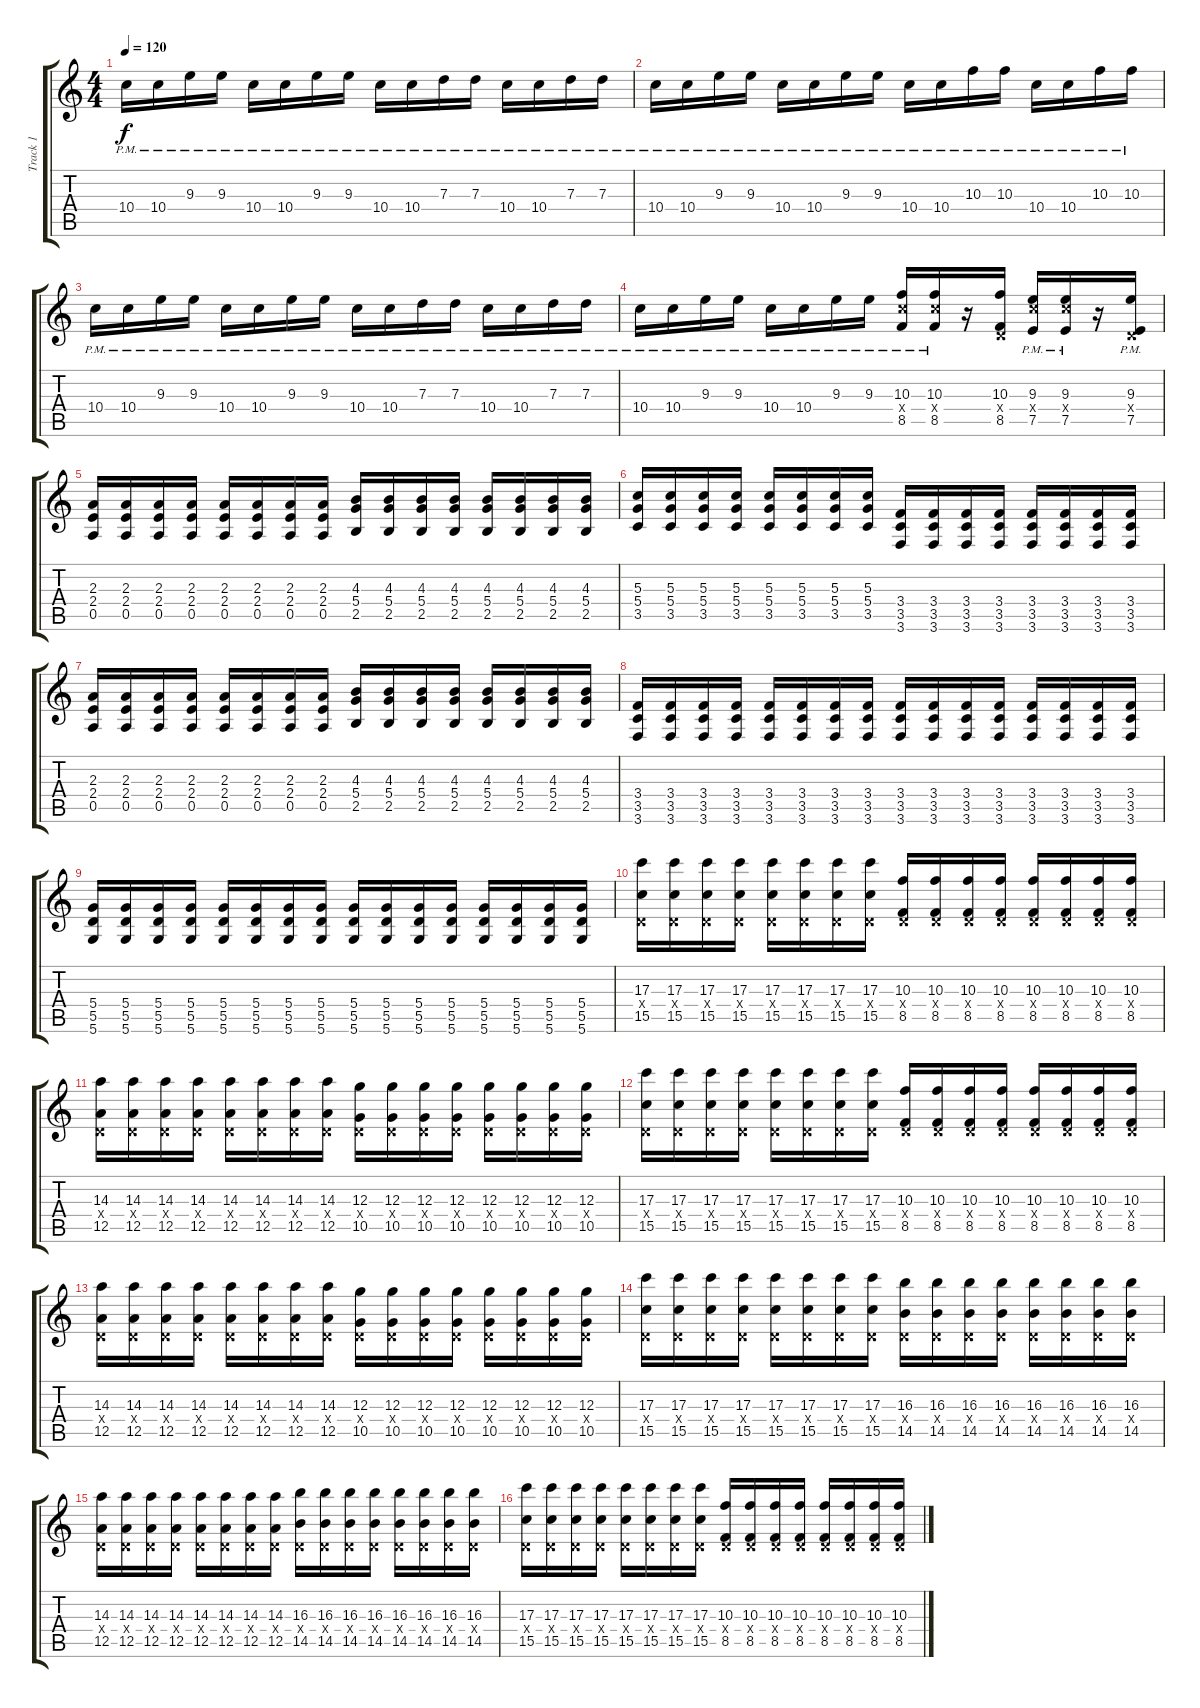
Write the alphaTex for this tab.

\track ("Track 1" "Track 1") {instrument distortionguitar}
\staff {score tabs}
\tuning (E4 B3 G3 D3 A2 D2) {hide}
\ts (4 4)
\tempo 120
\clef g2
\ks c
10.4{pm}.16{dy f} 10.4{pm}.16 9.3{pm}.16 9.3{pm}.16 10.4{pm}.16 10.4{pm}.16 9.3{pm}.16 9.3{pm}.16 10.4{pm}.16 10.4{pm}.16 7.3{pm}.16 7.3{pm}.16 10.4{pm}.16 10.4{pm}.16 7.3{pm}.16 7.3{pm}.16 |
10.4{pm}.16 10.4{pm}.16 9.3{pm}.16 9.3{pm}.16 10.4{pm}.16 10.4{pm}.16 9.3{pm}.16 9.3{pm}.16 10.4{pm}.16 10.4{pm}.16 10.3{pm}.16 10.3{pm}.16 10.4{pm}.16 10.4{pm}.16 10.3{pm}.16 10.3{pm}.16 |
10.4{pm}.16 10.4{pm}.16 9.3{pm}.16 9.3{pm}.16 10.4{pm}.16 10.4{pm}.16 9.3{pm}.16 9.3{pm}.16 10.4{pm}.16 10.4{pm}.16 7.3{pm}.16 7.3{pm}.16 10.4{pm}.16 10.4{pm}.16 7.3{pm}.16 7.3{pm}.16 |
10.4{pm}.16 10.4{pm}.16 9.3{pm}.16 9.3{pm}.16 10.4{pm}.16 10.4{pm}.16 9.3{pm}.16 9.3{pm}.16 (10.3 10.4{pm x} 8.5).16 (10.3 10.4{pm x} 8.5).16 r.16 (10.3 0.4{x} 8.5).16 (9.3 10.4{pm x} 7.5).16 (9.3 10.4{pm x} 7.5).16 r.16 (9.3{pm} 0.4{x} 7.5).16 |
(2.3 2.4 0.5).16 (2.3 2.4 0.5).16 (2.3 2.4 0.5).16 (2.3 2.4 0.5).16 (2.3 2.4 0.5).16 (2.3 2.4 0.5).16 (2.3 2.4 0.5).16 (2.3 2.4 0.5).16 (4.3 5.4 2.5).16 (4.3 5.4 2.5).16 (4.3 5.4 2.5).16 (4.3 5.4 2.5).16 (4.3 5.4 2.5).16 (4.3 5.4 2.5).16 (4.3 5.4 2.5).16 (4.3 5.4 2.5).16 |
(5.3 5.4 3.5).16 (5.3 5.4 3.5).16 (5.3 5.4 3.5).16 (5.3 5.4 3.5).16 (5.3 5.4 3.5).16 (5.3 5.4 3.5).16 (5.3 5.4 3.5).16 (5.3 5.4 3.5).16 (3.4 3.5 3.6).16 (3.4 3.5 3.6).16 (3.4 3.5 3.6).16 (3.4 3.5 3.6).16 (3.4 3.5 3.6).16 (3.4 3.5 3.6).16 (3.4 3.5 3.6).16 (3.4 3.5 3.6).16 |
(2.3 2.4 0.5).16 (2.3 2.4 0.5).16 (2.3 2.4 0.5).16 (2.3 2.4 0.5).16 (2.3 2.4 0.5).16 (2.3 2.4 0.5).16 (2.3 2.4 0.5).16 (2.3 2.4 0.5).16 (4.3 5.4 2.5).16 (4.3 5.4 2.5).16 (4.3 5.4 2.5).16 (4.3 5.4 2.5).16 (4.3 5.4 2.5).16 (4.3 5.4 2.5).16 (4.3 5.4 2.5).16 (4.3 5.4 2.5).16 |
(3.4 3.5 3.6).16 (3.4 3.5 3.6).16 (3.4 3.5 3.6).16 (3.4 3.5 3.6).16 (3.4 3.5 3.6).16 (3.4 3.5 3.6).16 (3.4 3.5 3.6).16 (3.4 3.5 3.6).16 (3.4 3.5 3.6).16 (3.4 3.5 3.6).16 (3.4 3.5 3.6).16 (3.4 3.5 3.6).16 (3.4 3.5 3.6).16 (3.4 3.5 3.6).16 (3.4 3.5 3.6).16 (3.4 3.5 3.6).16 |
(5.4 5.5 5.6).16 (5.4 5.5 5.6).16 (5.4 5.5 5.6).16 (5.4 5.5 5.6).16 (5.4 5.5 5.6).16 (5.4 5.5 5.6).16 (5.4 5.5 5.6).16 (5.4 5.5 5.6).16 (5.4 5.5 5.6).16 (5.4 5.5 5.6).16 (5.4 5.5 5.6).16 (5.4 5.5 5.6).16 (5.4 5.5 5.6).16 (5.4 5.5 5.6).16 (5.4 5.5 5.6).16 (5.4 5.5 5.6).16 |
(17.3 0.4{x} 15.5).16 (17.3 0.4{x} 15.5).16 (17.3 0.4{x} 15.5).16 (17.3 0.4{x} 15.5).16 (17.3 0.4{x} 15.5).16 (17.3 0.4{x} 15.5).16 (17.3 0.4{x} 15.5).16 (17.3 0.4{x} 15.5).16 (10.3 0.4{x} 8.5).16 (10.3 0.4{x} 8.5).16 (10.3 0.4{x} 8.5).16 (10.3 0.4{x} 8.5).16 (10.3 0.4{x} 8.5).16 (10.3 0.4{x} 8.5).16 (10.3 0.4{x} 8.5).16 (10.3 0.4{x} 8.5).16 |
(14.3 0.4{x} 12.5).16 (14.3 0.4{x} 12.5).16 (14.3 0.4{x} 12.5).16 (14.3 0.4{x} 12.5).16 (14.3 0.4{x} 12.5).16 (14.3 0.4{x} 12.5).16 (14.3 0.4{x} 12.5).16 (14.3 0.4{x} 12.5).16 (12.3 0.4{x} 10.5).16 (12.3 0.4{x} 10.5).16 (12.3 0.4{x} 10.5).16 (12.3 0.4{x} 10.5).16 (12.3 0.4{x} 10.5).16 (12.3 0.4{x} 10.5).16 (12.3 0.4{x} 10.5).16 (12.3 0.4{x} 10.5).16 |
(17.3 0.4{x} 15.5).16 (17.3 0.4{x} 15.5).16 (17.3 0.4{x} 15.5).16 (17.3 0.4{x} 15.5).16 (17.3 0.4{x} 15.5).16 (17.3 0.4{x} 15.5).16 (17.3 0.4{x} 15.5).16 (17.3 0.4{x} 15.5).16 (10.3 0.4{x} 8.5).16 (10.3 0.4{x} 8.5).16 (10.3 0.4{x} 8.5).16 (10.3 0.4{x} 8.5).16 (10.3 0.4{x} 8.5).16 (10.3 0.4{x} 8.5).16 (10.3 0.4{x} 8.5).16 (10.3 0.4{x} 8.5).16 |
(14.3 0.4{x} 12.5).16 (14.3 0.4{x} 12.5).16 (14.3 0.4{x} 12.5).16 (14.3 0.4{x} 12.5).16 (14.3 0.4{x} 12.5).16 (14.3 0.4{x} 12.5).16 (14.3 0.4{x} 12.5).16 (14.3 0.4{x} 12.5).16 (12.3 0.4{x} 10.5).16 (12.3 0.4{x} 10.5).16 (12.3 0.4{x} 10.5).16 (12.3 0.4{x} 10.5).16 (12.3 0.4{x} 10.5).16 (12.3 0.4{x} 10.5).16 (12.3 0.4{x} 10.5).16 (12.3 0.4{x} 10.5).16 |
(17.3 0.4{x} 15.5).16 (17.3 0.4{x} 15.5).16 (17.3 0.4{x} 15.5).16 (17.3 0.4{x} 15.5).16 (17.3 0.4{x} 15.5).16 (17.3 0.4{x} 15.5).16 (17.3 0.4{x} 15.5).16 (17.3 0.4{x} 15.5).16 (16.3 0.4{x} 14.5).16 (16.3 0.4{x} 14.5).16 (16.3 0.4{x} 14.5).16 (16.3 0.4{x} 14.5).16 (16.3 0.4{x} 14.5).16 (16.3 0.4{x} 14.5).16 (16.3 0.4{x} 14.5).16 (16.3 0.4{x} 14.5).16 |
(14.3 0.4{x} 12.5).16 (14.3 0.4{x} 12.5).16 (14.3 0.4{x} 12.5).16 (14.3 0.4{x} 12.5).16 (14.3 0.4{x} 12.5).16 (14.3 0.4{x} 12.5).16 (14.3 0.4{x} 12.5).16 (14.3 0.4{x} 12.5).16 (16.3 0.4{x} 14.5).16 (16.3 0.4{x} 14.5).16 (16.3 0.4{x} 14.5).16 (16.3 0.4{x} 14.5).16 (16.3 0.4{x} 14.5).16 (16.3 0.4{x} 14.5).16 (16.3 0.4{x} 14.5).16 (16.3 0.4{x} 14.5).16 |
(17.3 0.4{x} 15.5).16 (17.3 0.4{x} 15.5).16 (17.3 0.4{x} 15.5).16 (17.3 0.4{x} 15.5).16 (17.3 0.4{x} 15.5).16 (17.3 0.4{x} 15.5).16 (17.3 0.4{x} 15.5).16 (17.3 0.4{x} 15.5).16 (10.3 0.4{x} 8.5).16 (10.3 0.4{x} 8.5).16 (10.3 0.4{x} 8.5).16 (10.3 0.4{x} 8.5).16 (10.3 0.4{x} 8.5).16 (10.3 0.4{x} 8.5).16 (10.3 0.4{x} 8.5).16 (10.3 0.4{x} 8.5).16
